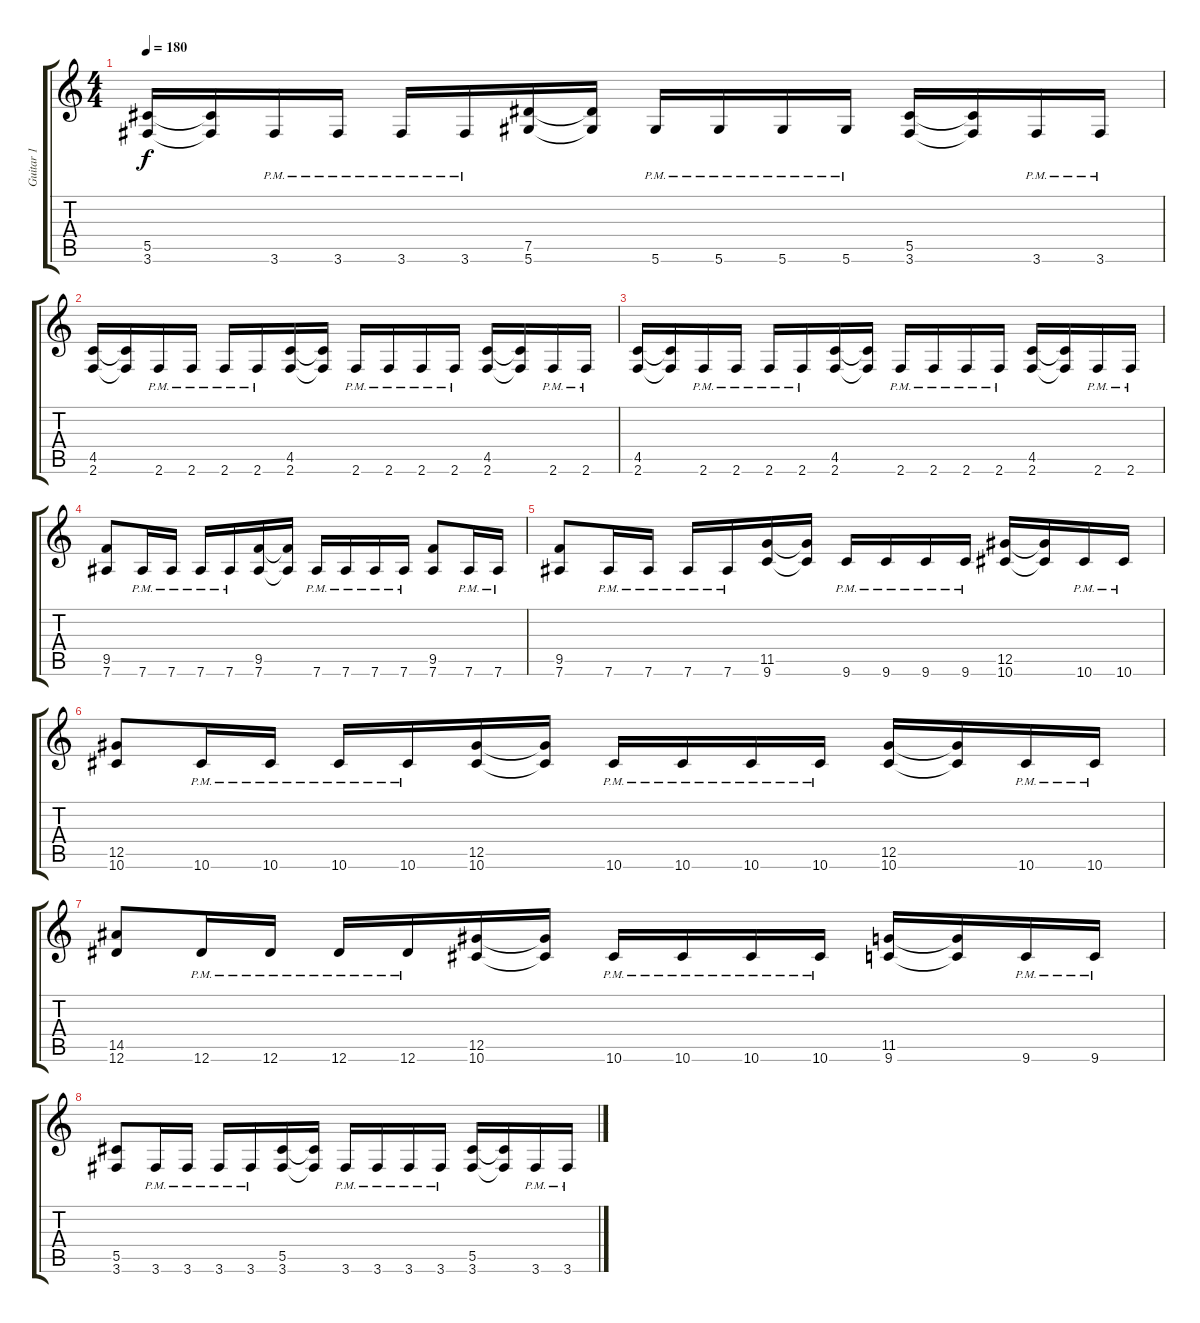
\track ("Guitar 1" "Guitar 1") {instrument distortionguitar}
\staff {score tabs}
\tuning (Eb4 Bb3 Gb3 Db3 Ab2 Eb2) {hide}
\ts (4 4)
\tempo 180
\clef g2
\ks c
(5.5 3.6).16{dy f} (5.5{t} 3.6{t}).16 3.6{pm}.16 3.6{pm}.16 3.6{pm}.16 3.6{pm}.16 (7.5 5.6).16 (7.5{t} 5.6{t}).16 5.6{pm}.16 5.6{pm}.16 5.6{pm}.16 5.6{pm}.16 (5.5 3.6).16 (5.5{t} 3.6{t}).16 3.6{pm}.16 3.6{pm}.16 |
(4.5 2.6).16 (4.5{t} 2.6{t}).16 2.6{pm}.16 2.6{pm}.16 2.6{pm}.16 2.6{pm}.16 (4.5 2.6).16 (4.5{t} 2.6{t}).16 2.6{pm}.16 2.6{pm}.16 2.6{pm}.16 2.6{pm}.16 (4.5 2.6).16 (4.5{t} 2.6{t}).16 2.6{pm}.16 2.6{pm}.16 |
(4.5 2.6).16 (4.5{t} 2.6{t}).16 2.6{pm}.16 2.6{pm}.16 2.6{pm}.16 2.6{pm}.16 (4.5 2.6).16 (4.5{t} 2.6{t}).16 2.6{pm}.16 2.6{pm}.16 2.6{pm}.16 2.6{pm}.16 (4.5 2.6).16 (4.5{t} 2.6{t}).16 2.6{pm}.16 2.6{pm}.16 |
(9.5 7.6).8 7.6{pm}.16 7.6{pm}.16 7.6{pm}.16 7.6{pm}.16 (9.5 7.6).16 (9.5{t} 7.6{t}).16 7.6{pm}.16 7.6{pm}.16 7.6{pm}.16 7.6{pm}.16 (9.5 7.6).8 7.6{pm}.16 7.6{pm}.16 |
(9.5 7.6).8 7.6{pm}.16 7.6{pm}.16 7.6{pm}.16 7.6{pm}.16 (11.5 9.6).16 (11.5{t} 9.6{t}).16 9.6{pm}.16 9.6{pm}.16 9.6{pm}.16 9.6{pm}.16 (12.5 10.6).16 (12.5{t} 10.6{t}).16 10.6{pm}.16 10.6{pm}.16 |
(12.5 10.6).8 10.6{pm}.16 10.6{pm}.16 10.6{pm}.16 10.6{pm}.16 (12.5 10.6).16 (12.5{t} 10.6{t}).16 10.6{pm}.16 10.6{pm}.16 10.6{pm}.16 10.6{pm}.16 (12.5 10.6).16 (12.5{t} 10.6{t}).16 10.6{pm}.16 10.6{pm}.16 |
(14.5 12.6).8 12.6{pm}.16 12.6{pm}.16 12.6{pm}.16 12.6{pm}.16 (12.5 10.6).16 (12.5{t} 10.6{t}).16 10.6{pm}.16 10.6{pm}.16 10.6{pm}.16 10.6{pm}.16 (11.5 9.6).16 (11.5{t} 9.6{t}).16 9.6{pm}.16 9.6{pm}.16 |
(5.5 3.6).8 3.6{pm}.16 3.6{pm}.16 3.6{pm}.16 3.6{pm}.16 (5.5 3.6).16 (5.5{t} 3.6{t}).16 3.6{pm}.16 3.6{pm}.16 3.6{pm}.16 3.6{pm}.16 (5.5 3.6).16 (5.5{t} 3.6{t}).16 3.6{pm}.16 3.6{pm}.16
